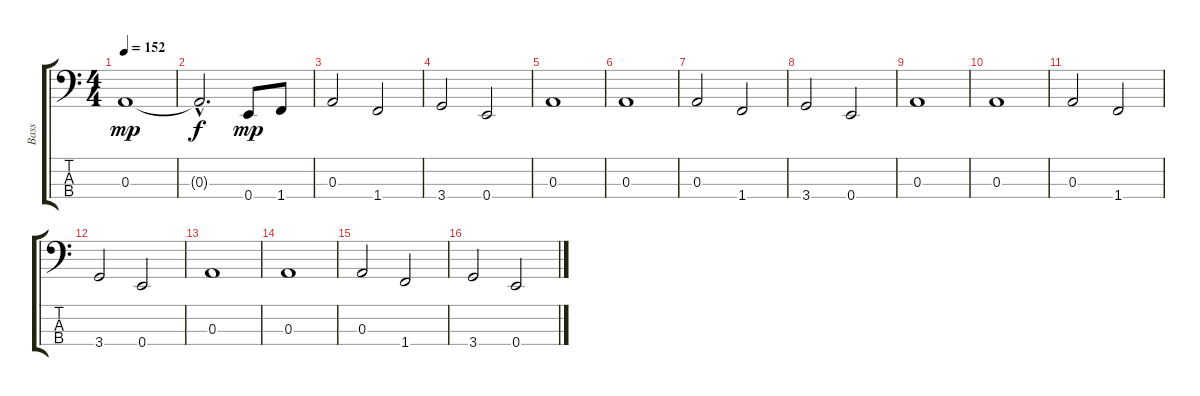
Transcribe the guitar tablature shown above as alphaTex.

\track ("Bass" "Bass") {instrument fretlessbass}
\staff {score tabs}
\tuning (G2 D2 A1 E1) {hide}
\ts (4 4)
\tempo 152
\clef f4
\ks c
0.3.1{dy mp} |
0.3{hac t}.2{d dy f} 0.4.8{dy mp} 1.4.8 |
0.3.2 1.4.2 |
3.4.2 0.4.2 |
0.3.1 |
0.3.1 |
0.3.2 1.4.2 |
3.4.2 0.4.2 |
0.3.1 |
0.3.1 |
0.3.2 1.4.2 |
3.4.2 0.4.2 |
0.3.1 |
0.3.1 |
0.3.2 1.4.2 |
3.4.2 0.4.2
